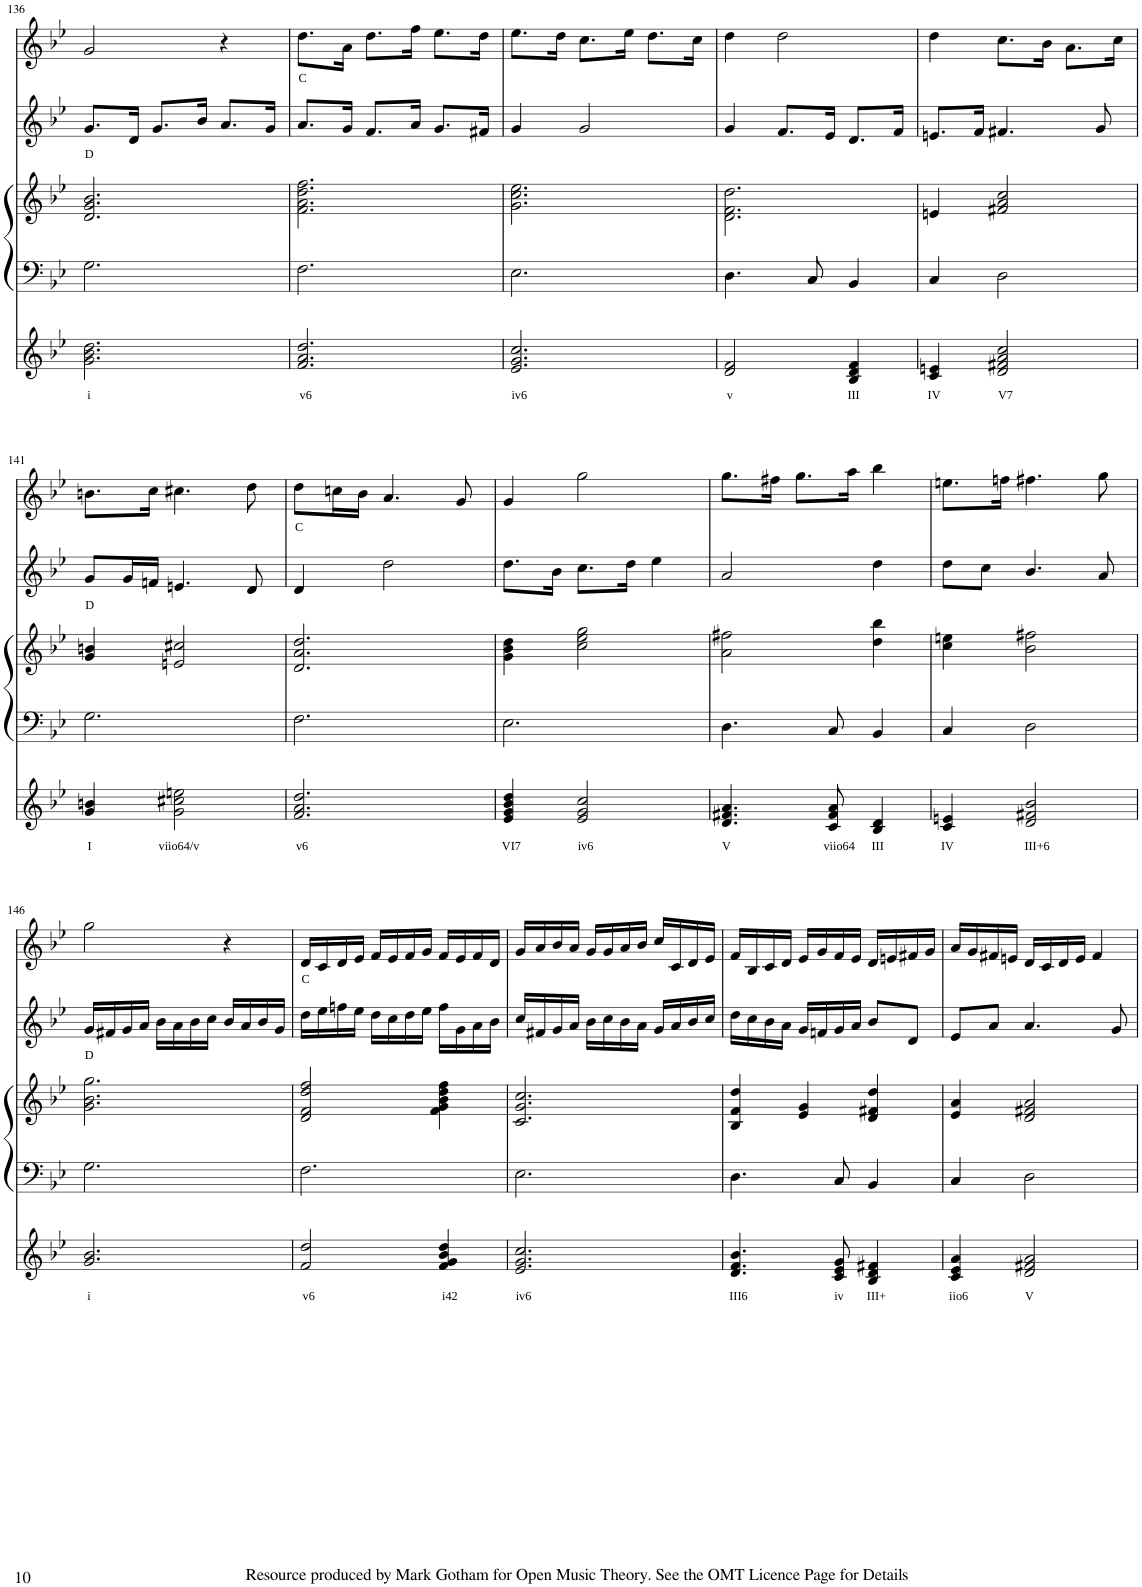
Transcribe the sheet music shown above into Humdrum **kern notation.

**kern	**text	**kern	**kern	**kern	**text	**kern	**text
*part5	*part5	*part4	*part3	*part2	*part2	*part1	*part1
*staff5	*staff5	*staff4	*staff3	*staff2	*staff2	*staff1	*staff1
*I"Full reduction	*	*I"Basso Continuo	*I"Vln Chd Reduction	*I"Violin 2	*	*I"Violin 1	*
*	*	*	*	*I'Vln	*	*I'Vln	*
!!LO:PB:g=z
*clefG2	*	*clefF4	*clefG2	*clefG2	*	*clefG2	*
*k[b-e-]	*	*k[b-e-]	*k[b-e-]	*k[b-e-]	*	*k[b-e-]	*
*M3/4	*	*M3/4	*M3/4	*M3/4	*	*M3/4	*
=136	=136	=136	=136	=136	=136	=136	=136
!	!LO:LY:b	!	!	!	!LO:LY:b	!	!
2.g\ 2.b-\ 2.dd\	i	2.G\	2.d/ 2.g/ 2.b-/	8.g/L	D	2g/	.
.	.	.	.	16d/Jk	.	.	.
.	.	.	.	8.g/L	.	.	.
.	.	.	.	16b-/Jk	.	.	.
.	.	.	.	8.a/L	.	4r	.
.	.	.	.	16g/Jk	.	.	.
=137	=137	=137	=137	=137	=137	=137	=137
!	!LO:LY:b	!	!	!	!	!	!LO:LY:b
2.f/ 2.a/ 2.dd/	v6	2.F\	2.f\ 2.a\ 2.dd\ 2.ff\	8.a/L	.	8.dd\L	C
.	.	.	.	16g/Jk	.	16a\Jk	.
.	.	.	.	8.f/L	.	8.dd\L	.
.	.	.	.	16a/Jk	.	16ff\Jk	.
.	.	.	.	8.g/L	.	8.ee-\L	.
.	.	.	.	16f#X/Jk	.	16dd\Jk	.
=138	=138	=138	=138	=138	=138	=138	=138
!	!LO:LY:b	!	!	!	!	!	!
2.e-/ 2.g/ 2.cc/	iv6	2.E-\	2.g\ 2.cc\ 2.ee-\	4g/	.	8.ee-\L	.
.	.	.	.	.	.	16dd\Jk	.
.	.	.	.	2g/	.	8.cc\L	.
.	.	.	.	.	.	16ee-\Jk	.
.	.	.	.	.	.	8.dd\L	.
.	.	.	.	.	.	16cc\Jk	.
=139	=139	=139	=139	=139	=139	=139	=139
!	!LO:LY:b	!	!	!	!	!	!
2d/ 2f/	v	4.D\	2.d\ 2.f\ 2.dd\	4g/	.	4dd\	.
.	.	.	.	8.f/L	.	2dd\	.
.	.	8C/	.	.	.	.	.
.	.	.	.	16e-/Jk	.	.	.
!	!LO:LY:b	!	!	!	!	!	!
4B-/ 4d/ 4f/	III	4BB-/	.	8.d/L	.	.	.
.	.	.	.	16f/Jk	.	.	.
=140	=140	=140	=140	=140	=140	=140	=140
!	!LO:LY:b	!	!	!	!	!	!
4c/ 4en/	IV	4C/	4en/	8.en/L	.	4dd\	.
.	.	.	.	16f/Jk	.	.	.
!	!LO:LY:b	!	!	!	!	!	!
2d/ 2f#X/ 2a/ 2cc/	V7	2D\	2f#X/ 2a/ 2cc/	4.f#X/	.	8.cc\L	.
.	.	.	.	.	.	16b-\Jk	.
.	.	.	.	.	.	8.a\L	.
.	.	.	.	8g/	.	.	.
.	.	.	.	.	.	16cc\Jk	.
!!LO:LB:g=z
=141	=141	=141	=141	=141	=141	=141	=141
!	!LO:LY:b	!	!	!	!LO:LY:b	!	!
4g/ 4bn/	I	2.G\	4g/ 4bn/	8g/L	D	8.bn\L	.
.	.	.	.	16g/L	.	.	.
.	.	.	.	16fn/JJ	.	16cc\Jk	.
!	!LO:LY:b	!	!	!	!	!	!
2g\ 2cc#X\ 2een\	viio64/v	.	2en/ 2cc#X/	4.en/	.	4.cc#X\	.
.	.	.	.	8d/	.	8dd\	.
=142	=142	=142	=142	=142	=142	=142	=142
!	!LO:LY:b	!	!	!	!	!	!LO:LY:b
2.f/ 2.a/ 2.dd/	v6	2.F\	2.d/ 2.a/ 2.dd/	4d/	.	8dd\L	C
.	.	.	.	.	.	16ccn\L	.
.	.	.	.	.	.	16b-\JJ	.
.	.	.	.	2dd\	.	4.a/	.
.	.	.	.	.	.	8g/	.
=143	=143	=143	=143	=143	=143	=143	=143
!	!LO:LY:b	!	!	!	!	!	!
4e-/ 4g/ 4b-/ 4dd/	VI7	2.E-\	4g\ 4b-\ 4dd\	8.dd\L	.	4g/	.
.	.	.	.	16b-\Jk	.	.	.
!	!LO:LY:b	!	!	!	!	!	!
2e-/ 2g/ 2cc/	iv6	.	2cc\ 2ee-\ 2gg\	8.cc\L	.	2gg\	.
.	.	.	.	16dd\Jk	.	.	.
.	.	.	.	4ee-\	.	.	.
=144	=144	=144	=144	=144	=144	=144	=144
!	!LO:LY:b	!	!	!	!	!	!
4.d/ 4.f#X/ 4.a/	V	4.D\	2a\ 2ff#X\	2a/	.	8.gg\L	.
.	.	.	.	.	.	16ff#X\Jk	.
.	.	.	.	.	.	8.gg\L	.
!	!LO:LY:b	!	!	!	!	!	!
8c/ 8f#/ 8a/	viio64	8C/	.	.	.	.	.
.	.	.	.	.	.	16aa\Jk	.
!	!LO:LY:b	!	!	!	!	!	!
4B-/ 4d/	III	4BB-/	4dd\ 4bb-\	4dd\	.	4bb-\	.
=145	=145	=145	=145	=145	=145	=145	=145
!	!LO:LY:b	!	!	!	!	!	!
4c/ 4en/	IV	4C/	4cc\ 4een\	8dd\L	.	8.een\L	.
.	.	.	.	8cc\J	.	.	.
.	.	.	.	.	.	16ffn\Jk	.
!	!LO:LY:b	!	!	!	!	!	!
2d/ 2f#X/ 2b-/	III+6	2D\	2b-\ 2ff#X\	4.b-/	.	4.ff#X\	.
.	.	.	.	8a/	.	8gg\	.
!!LO:LB:g=z
=146	=146	=146	=146	=146	=146	=146	=146
!	!LO:LY:b	!	!	!	!LO:LY:b	!	!
2.g/ 2.b-/	i	2.G\	2.g\ 2.b-\ 2.gg\	16g/LL	D	2gg\	.
.	.	.	.	16f#X/	.	.	.
.	.	.	.	16g/	.	.	.
.	.	.	.	16a/JJ	.	.	.
.	.	.	.	16b-\LL	.	.	.
.	.	.	.	16a\	.	.	.
.	.	.	.	16b-\	.	.	.
.	.	.	.	16cc\JJ	.	.	.
.	.	.	.	16b-/LL	.	4r	.
.	.	.	.	16a/	.	.	.
.	.	.	.	16b-/	.	.	.
.	.	.	.	16g/JJ	.	.	.
=147	=147	=147	=147	=147	=147	=147	=147
!	!LO:LY:b	!	!	!	!	!	!LO:LY:b
2f/ 2dd/	v6	2.F\	2d/ 2f/ 2dd/ 2ff/	16dd\LL	.	16d/LL	C
.	.	.	.	16ee-\	.	16c/	.
.	.	.	.	16ffn\	.	16d/	.
.	.	.	.	16ee-\JJ	.	16e-/JJ	.
.	.	.	.	16dd\LL	.	16f/LL	.
.	.	.	.	16cc\	.	16e-/	.
.	.	.	.	16dd\	.	16f/	.
.	.	.	.	16ee-\JJ	.	16g/JJ	.
!	!LO:LY:b	!	!	!	!	!	!
4f/ 4g/ 4b-/ 4dd/	i42	.	4f\ 4g\ 4b-\ 4dd\ 4ff\	16ff\LL	.	16f/LL	.
.	.	.	.	16g\	.	16e-/	.
.	.	.	.	16a\	.	16f/	.
.	.	.	.	16b-\JJ	.	16d/JJ	.
=148	=148	=148	=148	=148	=148	=148	=148
!	!LO:LY:b	!	!	!	!	!	!
2.e-/ 2.g/ 2.cc/	iv6	2.E-\	2.c/ 2.g/ 2.cc/	16cc/LL	.	16g/LL	.
.	.	.	.	16f#X/	.	16a/	.
.	.	.	.	16g/	.	16b-/	.
.	.	.	.	16a/JJ	.	16a/JJ	.
.	.	.	.	16b-\LL	.	16g/LL	.
.	.	.	.	16cc\	.	16g/	.
.	.	.	.	16b-\	.	16a/	.
.	.	.	.	16a\JJ	.	16b-/JJ	.
.	.	.	.	16g/LL	.	16cc/LL	.
.	.	.	.	16a/	.	16c/	.
.	.	.	.	16b-/	.	16d/	.
.	.	.	.	16cc/JJ	.	16e-/JJ	.
=149	=149	=149	=149	=149	=149	=149	=149
!	!LO:LY:b	!	!	!	!	!	!
4.d/ 4.f/ 4.b-/	III6	4.D\	4B-/ 4f/ 4dd/	16dd\LL	.	16f/LL	.
.	.	.	.	16cc\	.	16B-/	.
.	.	.	.	16b-\	.	16c/	.
.	.	.	.	16a\JJ	.	16d/JJ	.
.	.	.	4e-/ 4g/	16g/LL	.	16e-/LL	.
.	.	.	.	16fn/	.	16g/	.
!	!LO:LY:b	!	!	!	!	!	!
8c/ 8e-/ 8g/	iv	8C/	.	16g/	.	16f/	.
.	.	.	.	16a/JJ	.	16e-/JJ	.
!	!LO:LY:b	!	!	!	!	!	!
4B-/ 4d/ 4f#X/	III+	4BB-/	4d/ 4f#X/ 4dd/	8b-/L	.	16d/LL	.
.	.	.	.	.	.	16en/	.
.	.	.	.	8d/J	.	16f#X/	.
.	.	.	.	.	.	16g/JJ	.
=150	=150	=150	=150	=150	=150	=150	=150
!	!LO:LY:b	!	!	!	!	!	!
4c/ 4e-/ 4a/	iio6	4C/	4e-/ 4a/	8e-/L	.	16a/LL	.
.	.	.	.	.	.	16g/	.
.	.	.	.	8a/J	.	16f#X/	.
.	.	.	.	.	.	16en/JJ	.
!	!LO:LY:b	!	!	!	!	!	!
2d/ 2f#X/ 2a/	V	2D\	2d/ 2f#X/ 2a/	4.a/	.	16d/LL	.
.	.	.	.	.	.	16c/	.
.	.	.	.	.	.	16d/	.
.	.	.	.	.	.	16e/JJ	.
.	.	.	.	.	.	4f#/	.
.	.	.	.	8g/	.	.	.
=	=	=	=	=	=	=	=
*-	*-	*-	*-	*-	*-	*-	*-
